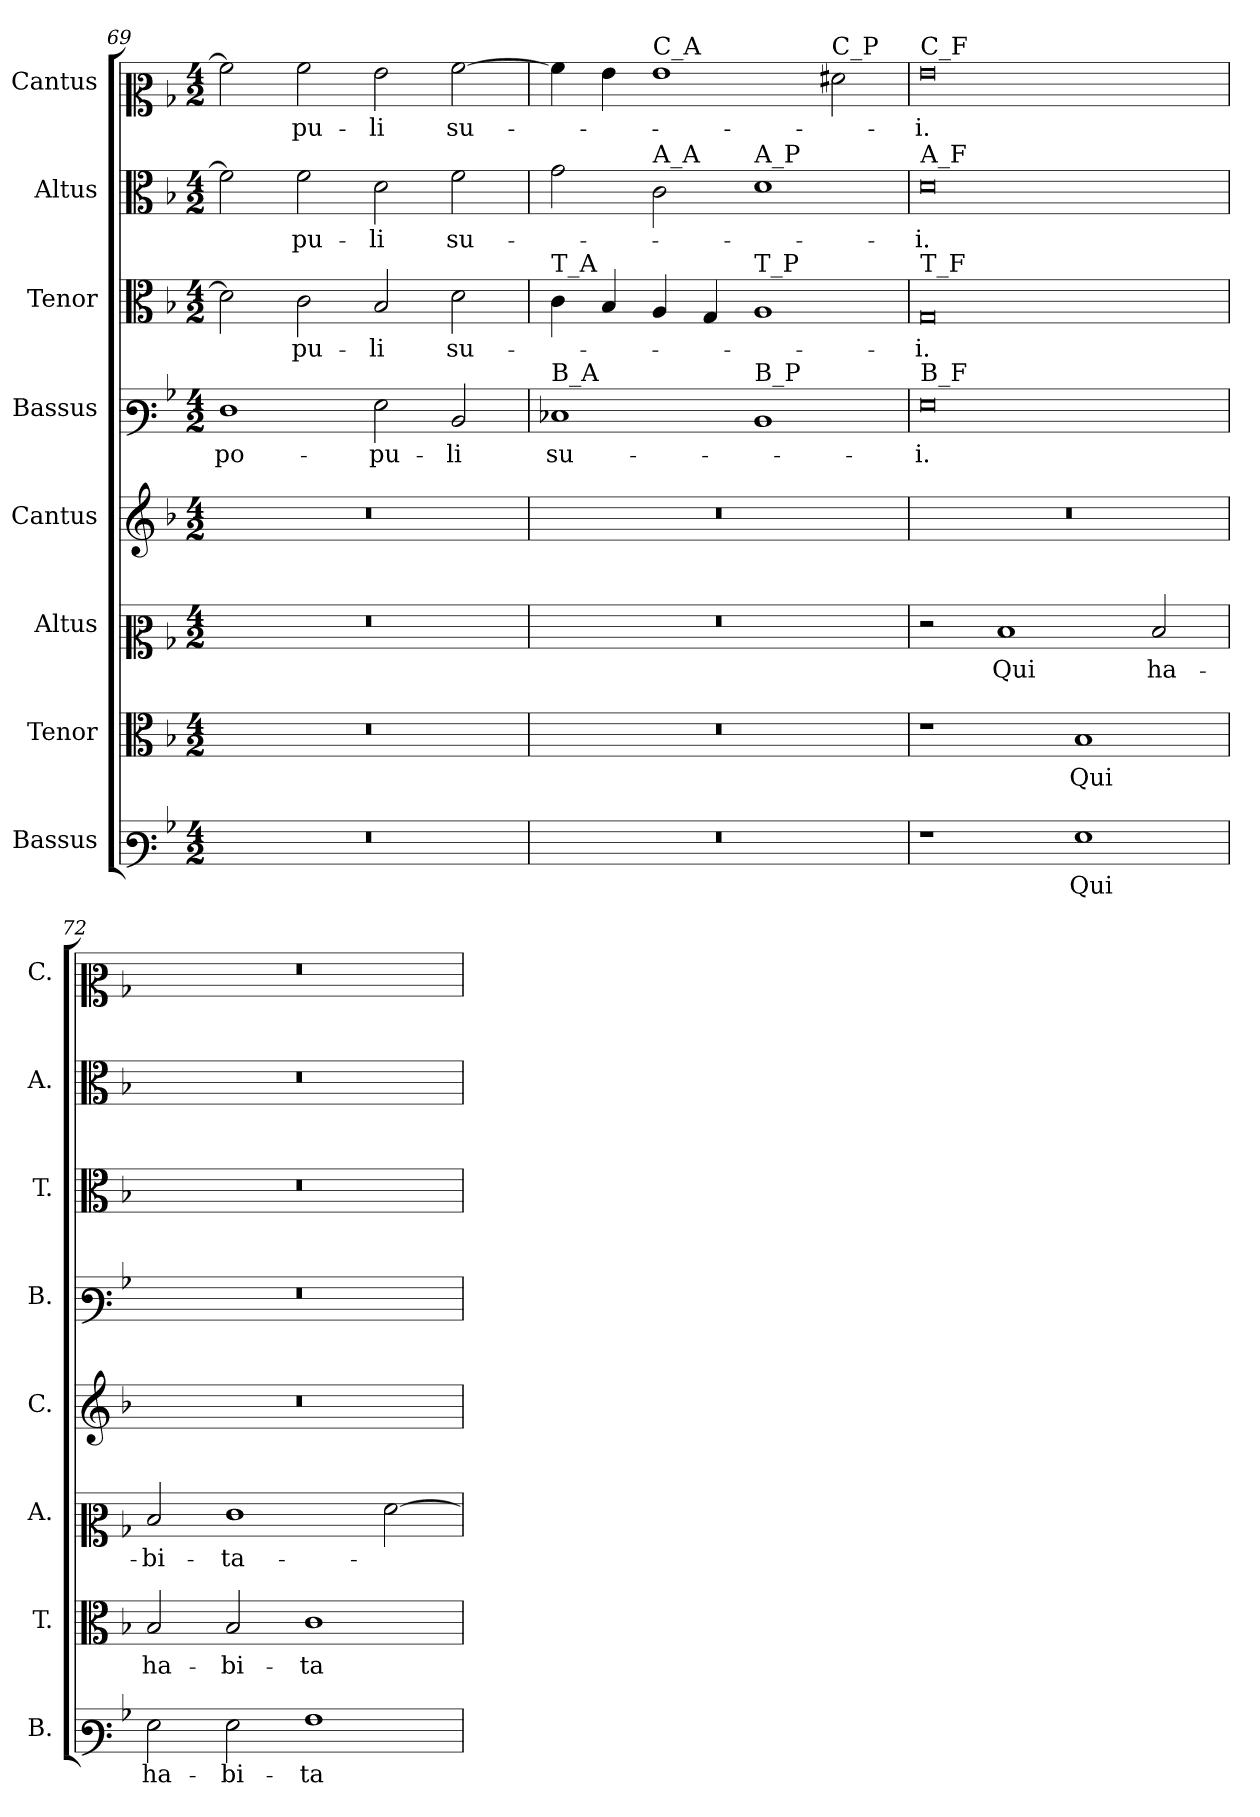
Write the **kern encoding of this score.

**kern	**text	**kern	**text	**kern	**text	**kern	**kern	**text	**kern	**text	**kern	**text	**kern	**text
*part8	*part8	*part7	*part7	*part6	*part6	*part5	*part4	*part4	*part3	*part3	*part2	*part2	*part1	*part1
*staff8	*staff8	*staff7	*staff7	*staff6	*staff6	*staff5	*staff4	*staff4	*staff3	*staff3	*staff2	*staff2	*staff1	*staff1
*I"Bassus	*	*I"Tenor	*	*I"Altus	*	*I"Cantus	*I"Bassus	*	*I"Tenor	*	*I"Altus	*	*I"Cantus	*
*I'B.	*	*I'T.	*	*I'A.	*	*I'C.	*I'B.	*	*I'T.	*	*I'A.	*	*I'C.	*
*clefF3	*	*clefC3	*	*clefC2	*	*clefG2	*clefF3	*	*clefC3	*	*clefC3	*	*clefC2	*
*k[b-]	*	*k[b-]	*	*k[b-]	*	*k[b-]	*k[b-]	*	*k[b-]	*	*k[b-]	*	*k[b-]	*
*M4/2	*	*M4/2	*	*M4/2	*	*M4/2	*M4/2	*	*M4/2	*	*M4/2	*	*M4/2	*
=69	=69	=69	=69	=69	=69	=69	=69	=69	=69	=69	=69	=69	=69	=69
!LO:N:vis=1	!	!LO:N:vis=1	!	!LO:N:vis=1	!	!LO:N:vis=1	!	!	!	!	!	!	!	!
0r	.	0r	.	0r	.	0r	1F	po-	2d\]	.	2f\]	.	2a\]	.
.	.	.	.	.	.	.	.	.	2c\	-pu-	2f\	-pu-	2a\	-pu-
.	.	.	.	.	.	.	2G\	-pu-	2B-/	-li	2d\	-li	2g\	-li
.	.	.	.	.	.	.	2D/	-li	2d\	su-	2f\	su-	[2a\	su-
=70	=70	=70	=70	=70	=70	=70	=70	=70	=70	=70	=70	=70	=70	=70
!	!	!	!	!	!	!	!	!	!LO:TX:a:t=T_A	!	!	!	!	!
!	!	!	!	!	!	!	!LO:TX:a:t=B_A	!	!	!	!	!	!	!
!LO:N:vis=1	!	!LO:N:vis=1	!	!LO:N:vis=1	!	!LO:N:vis=1	!	!	!	!	!	!	!	!
0r	.	0r	.	0r	.	0r	1E-X	su-	4c\	.	2g\	.	4a\]	.
.	.	.	.	.	.	.	.	.	4B-/	.	.	.	4g\	.
!	!	!	!	!	!	!	!	!	!	!	!	!	!LO:TX:a:t=C_A	!
!	!	!	!	!	!	!	!	!	!	!	!LO:TX:a:t=A_A	!	!	!
.	.	.	.	.	.	.	.	.	4A/	.	2c\	.	1g	.
.	.	.	.	.	.	.	.	.	4G/	.	.	.	.	.
!	!	!	!	!	!	!	!	!	!	!	!LO:TX:a:t=A_P	!	!	!
!	!	!	!	!	!	!	!	!	!LO:TX:a:t=T_P	!	!	!	!	!
!	!	!	!	!	!	!	!LO:TX:a:t=B_P	!	!	!	!	!	!	!
.	.	.	.	.	.	.	1D	.	1A	.	1d	.	.	.
!	!	!	!	!	!	!	!	!	!	!	!	!	!LO:TX:a:t=C_P	!
.	.	.	.	.	.	.	.	.	.	.	.	.	2f#X\	.
=71	=71	=71	=71	=71	=71	=71	=71	=71	=71	=71	=71	=71	=71	=71
!	!	!	!	!	!	!	!	!	!	!	!	!	!LO:TX:a:t=C_F	!
!	!	!	!	!	!	!	!	!	!	!	!LO:TX:a:t=A_F	!	!	!
!	!	!	!	!	!	!	!	!	!LO:TX:a:t=T_F	!	!	!	!	!
!	!	!	!	!	!	!	!LO:TX:a:t=B_F	!	!	!	!	!	!	!
!	!	!	!	!	!	!LO:N:vis=1	!	!	!	!	!	!	!	!
1r	.	1r	.	2r	.	0r	0G	-i.	0G	-i.	0d	-i.	0g	i.
.	.	.	.	1d	Qui	.	.	.	.	.	.	.	.	.
1G	Qui	1B-	Qui	.	.	.	.	.	.	.	.	.	.	.
.	.	.	.	2d/	ha-	.	.	.	.	.	.	.	.	.
=72	=72	=72	=72	=72	=72	=72	=72	=72	=72	=72	=72	=72	=72	=72
!	!	!	!	!	!	!LO:N:vis=1	!LO:N:vis=1	!	!LO:N:vis=1	!	!LO:N:vis=1	!	!LO:N:vis=1	!
2G\	ha-	2B-/	ha-	2d/	-bi-	0r	0r	.	0r	.	0r	.	0r	.
2G\	-bi-	2B-/	-bi-	1e	-ta-	.	.	.	.	.	.	.	.	.
1A	-ta-	1c	-ta-	.	.	.	.	.	.	.	.	.	.	.
.	.	.	.	[2f\	.	.	.	.	.	.	.	.	.	.
=	=	=	=	=	=	=	=	=	=	=	=	=	=	=
*-	*-	*-	*-	*-	*-	*-	*-	*-	*-	*-	*-	*-	*-	*-
